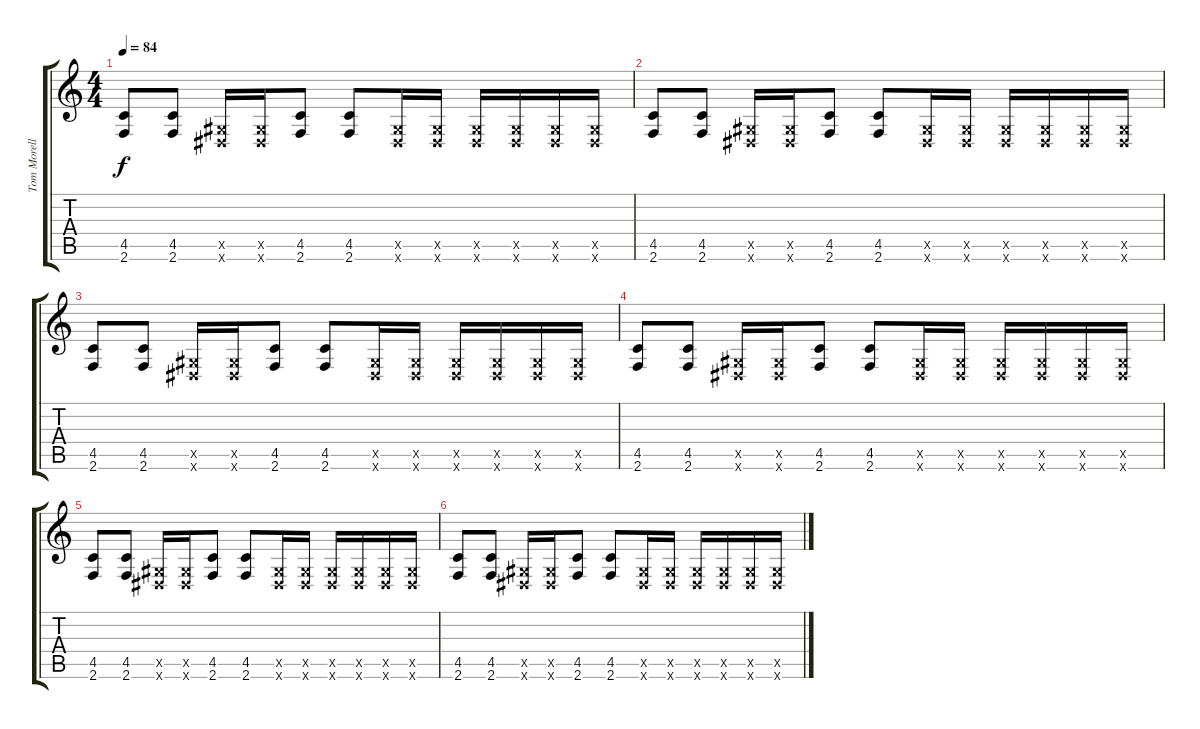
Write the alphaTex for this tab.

\track ("Tom Morello (Guitar)" "Tom Morell") {instrument overdrivenguitar}
\staff {score tabs}
\tuning (Eb4 Bb3 Gb3 Db3 Ab2 Eb2) {hide}
\ts (4 4)
\tempo 84
\clef g2
\ks c
(4.5 2.6).8{dy f} (4.5 2.6).8 (0.5{x} 0.6{x}).16 (0.5{x} 0.6{x}).16 (4.5 2.6).8 (4.5 2.6).8 (0.5{x} 0.6{x}).16 (0.5{x} 0.6{x}).16 (0.5{x} 0.6{x}).16 (0.5{x} 0.6{x}).16 (0.5{x} 0.6{x}).16 (0.5{x} 0.6{x}).16 |
(4.5 2.6).8 (4.5 2.6).8 (0.5{x} 0.6{x}).16 (0.5{x} 0.6{x}).16 (4.5 2.6).8 (4.5 2.6).8 (0.5{x} 0.6{x}).16 (0.5{x} 0.6{x}).16 (0.5{x} 0.6{x}).16 (0.5{x} 0.6{x}).16 (0.5{x} 0.6{x}).16 (0.5{x} 0.6{x}).16 |
(4.5 2.6).8 (4.5 2.6).8 (0.5{x} 0.6{x}).16 (0.5{x} 0.6{x}).16 (4.5 2.6).8 (4.5 2.6).8 (0.5{x} 0.6{x}).16 (0.5{x} 0.6{x}).16 (0.5{x} 0.6{x}).16 (0.5{x} 0.6{x}).16 (0.5{x} 0.6{x}).16 (0.5{x} 0.6{x}).16 |
(4.5 2.6).8 (4.5 2.6).8 (0.5{x} 0.6{x}).16 (0.5{x} 0.6{x}).16 (4.5 2.6).8 (4.5 2.6).8 (0.5{x} 0.6{x}).16 (0.5{x} 0.6{x}).16 (0.5{x} 0.6{x}).16 (0.5{x} 0.6{x}).16 (0.5{x} 0.6{x}).16 (0.5{x} 0.6{x}).16 |
(4.5 2.6).8 (4.5 2.6).8 (0.5{x} 0.6{x}).16 (0.5{x} 0.6{x}).16 (4.5 2.6).8 (4.5 2.6).8 (0.5{x} 0.6{x}).16 (0.5{x} 0.6{x}).16 (0.5{x} 0.6{x}).16 (0.5{x} 0.6{x}).16 (0.5{x} 0.6{x}).16 (0.5{x} 0.6{x}).16 |
(4.5 2.6).8 (4.5 2.6).8 (0.5{x} 0.6{x}).16 (0.5{x} 0.6{x}).16 (4.5 2.6).8 (4.5 2.6).8 (0.5{x} 0.6{x}).16 (0.5{x} 0.6{x}).16 (0.5{x} 0.6{x}).16 (0.5{x} 0.6{x}).16 (0.5{x} 0.6{x}).16 (0.5{x} 0.6{x}).16
